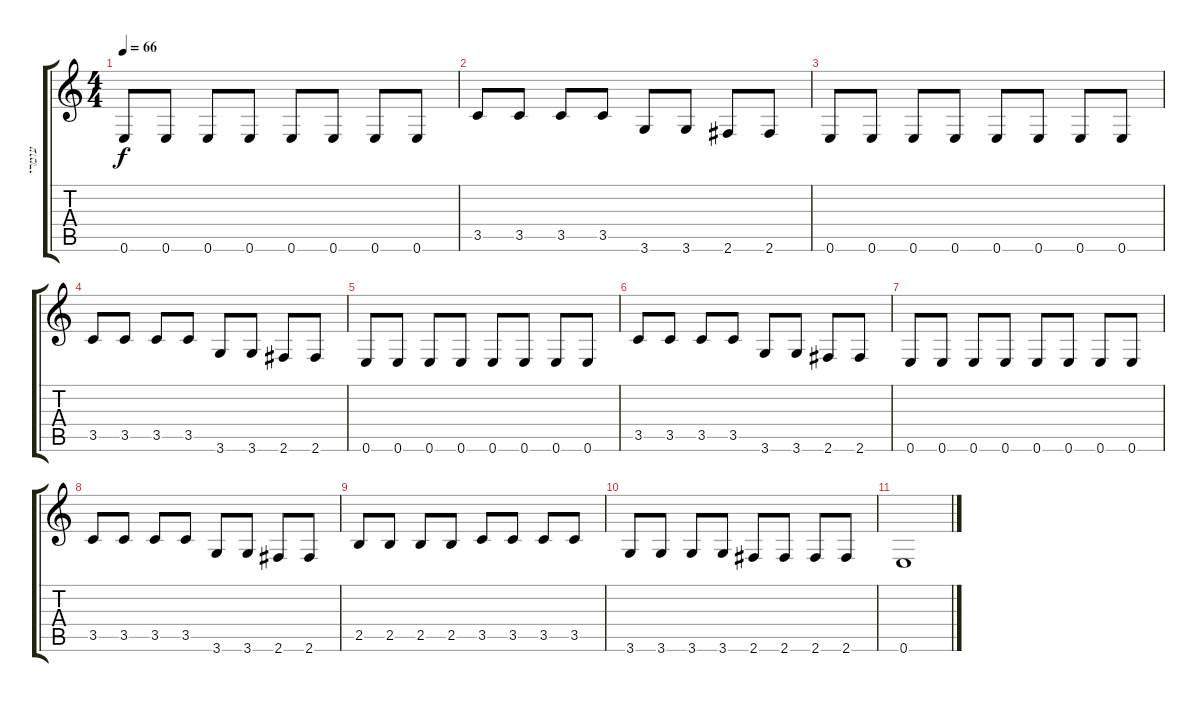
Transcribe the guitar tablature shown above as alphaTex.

\track ("עומרי" "עומרי") {instrument acousticbass}
\staff {score tabs}
\tuning (E4 B3 G3 D3 A2 E2) {hide}
\ts (4 4)
\tempo 66
\clef g2
\ks c
0.6.8{dy f} 0.6.8 0.6.8 0.6.8 0.6.8 0.6.8 0.6.8 0.6.8 |
3.5.8 3.5.8 3.5.8 3.5.8 3.6.8 3.6.8 2.6.8 2.6.8 |
0.6.8 0.6.8 0.6.8 0.6.8 0.6.8 0.6.8 0.6.8 0.6.8 |
3.5.8 3.5.8 3.5.8 3.5.8 3.6.8 3.6.8 2.6.8 2.6.8 |
0.6.8 0.6.8 0.6.8 0.6.8 0.6.8 0.6.8 0.6.8 0.6.8 |
3.5.8 3.5.8 3.5.8 3.5.8 3.6.8 3.6.8 2.6.8 2.6.8 |
0.6.8 0.6.8 0.6.8 0.6.8 0.6.8 0.6.8 0.6.8 0.6.8 |
3.5.8 3.5.8 3.5.8 3.5.8 3.6.8 3.6.8 2.6.8 2.6.8 |
2.5.8 2.5.8 2.5.8 2.5.8 3.5.8 3.5.8 3.5.8 3.5.8 |
3.6.8 3.6.8 3.6.8 3.6.8 2.6.8 2.6.8 2.6.8 2.6.8 |
0.6.1
